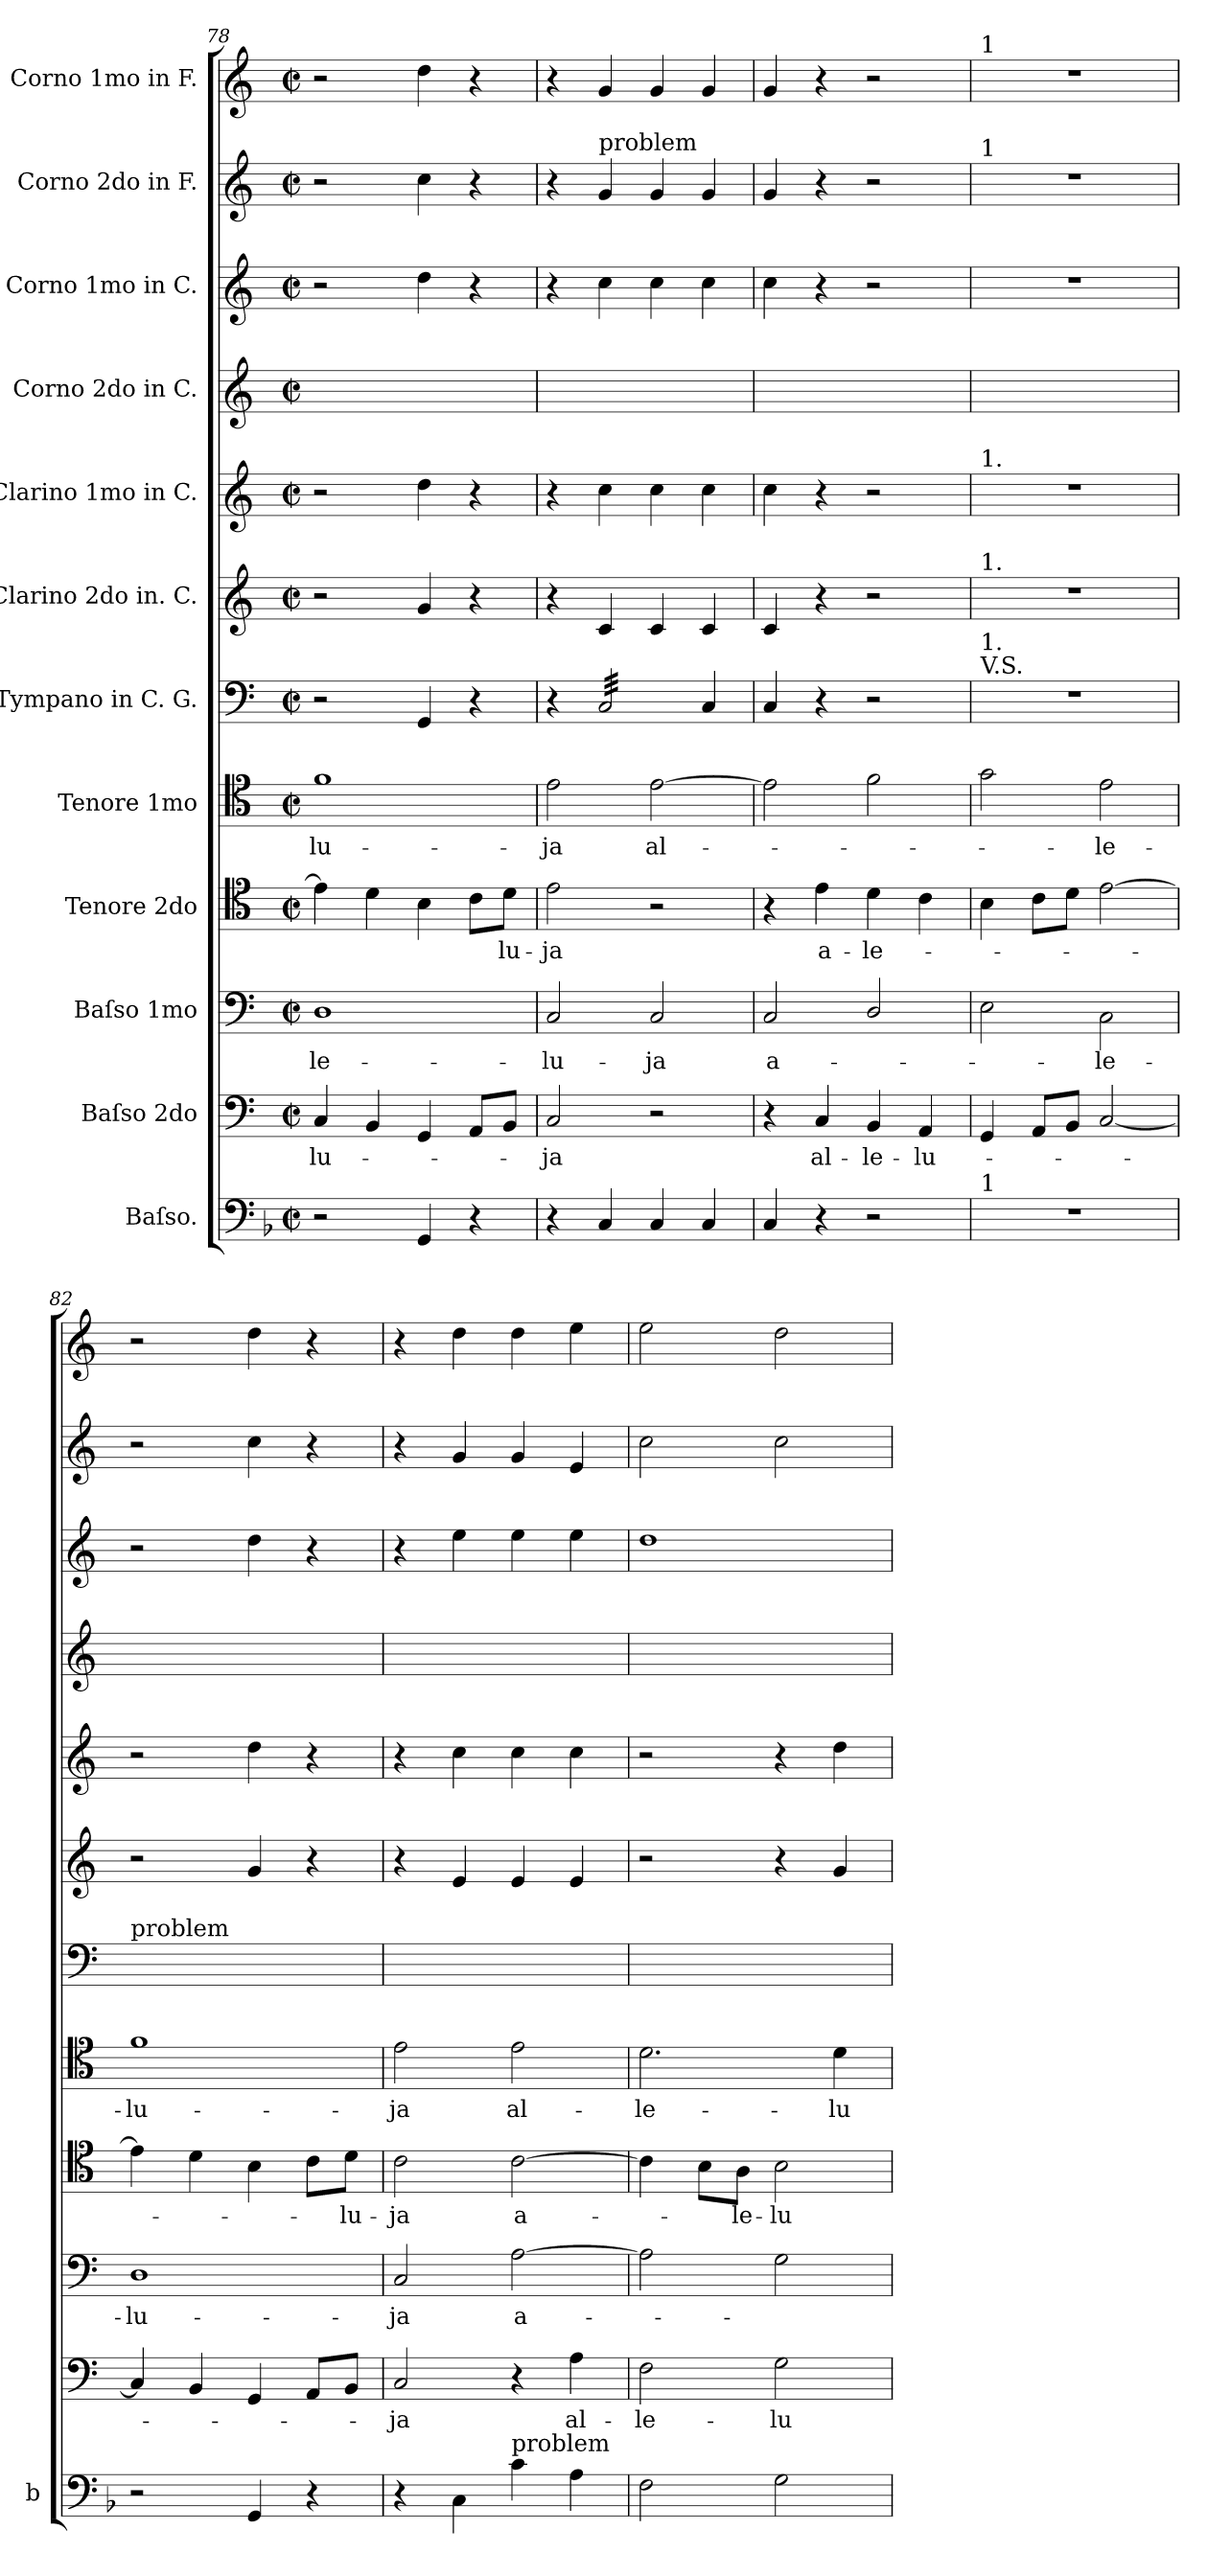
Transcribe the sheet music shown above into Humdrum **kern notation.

**kern	**kern	**text	**kern	**text	**kern	**text	**kern	**text	**kern	**kern	**kern	**kern	**kern	**kern	**kern
*part12	*part11	*part11	*part10	*part10	*part9	*part9	*part8	*part8	*part7	*part6	*part5	*part4	*part3	*part2	*part1
*staff12	*staff11	*staff11	*staff10	*staff10	*staff9	*staff9	*staff8	*staff8	*staff7	*staff6	*staff5	*staff4	*staff3	*staff2	*staff1
*I"Baſso.	*I"Baſso 2do	*	*I"Baſso 1mo	*	*I"Tenore 2do	*	*I"Tenore 1mo	*	*I"Tympano in C. G.	*I"Clarino 2do in. C.	*I"Clarino 1mo in C.	*I"Corno 2do in C.	*I"Corno 1mo in C.	*I"Corno 2do in F.	*I"Corno 1mo in F.
*I'b	*	*	*	*	*	*	*	*	*	*	*	*	*	*	*
*clefF4	*clefF4	*	*clefF4	*	*clefC4	*	*clefC4	*	*clefF4	*clefG2	*clefG2	*clefG2	*clefG2	*clefG2	*clefG2
*	*	*	*	*	*	*	*	*	*	*	*	*	*	*ITrd4c7	*ITrd4c7
*k[b-]	*k[]	*	*k[]	*	*k[]	*	*k[]	*	*k[]	*k[]	*k[]	*k[]	*k[]	*k[b-]	*k[b-]
*M2/2	*M2/2	*	*M2/2	*	*M2/2	*	*M2/2	*	*M2/2	*M2/2	*M2/2	*M2/2	*M2/2	*M2/2	*M2/2
*met(c|)	*met(c|)	*	*met(c|)	*	*met(c|)	*	*met(c|)	*	*met(c|)	*met(c|)	*met(c|)	*met(c|)	*met(c|)	*met(c|)	*met(c|)
=78	=78	=78	=78	=78	=78	=78	=78	=78	=78	=78	=78	=78	=78	=78	=78
2r	4C/	-lu-	1D	-le-	4e\]	.	1f	-lu-	2r	2r	2r	1ryy	2r	2r	2r
.	4BB/	.	.	.	4d\	.	.	.	.	.	.	.	.	.	.
4GG/	4GG/	.	.	.	4B\	.	.	.	4GG/	4g/	4dd\	.	4dd\	4f\	4g\
4r	8AA/L	.	.	.	8c\L	.	.	.	4r	4r	4r	.	4r	4r	4r
.	8BB/J	.	.	.	8d\J	-lu-	.	.	.	.	.	.	.	.	.
=79	=79	=79	=79	=79	=79	=79	=79	=79	=79	=79	=79	=79	=79	=79	=79
4r	2C/	-ja	2C/	-lu-	2e\	-ja	2e\	-ja	4r	4r	4r	1ryy	4r	4r	4r
!	!	!	!	!	!	!	!	!	!	!	!	!	!	!LO:TX:a:t=problem	!
*	*	*	*	*	*	*	*	*	*tremolo	*	*	*	*	*	*
4C/	.	.	.	.	.	.	.	.	32C/LLL	4c/	4cc\	.	4cc\	4c/	4c/
.	.	.	.	.	.	.	.	.	32C/	.	.	.	.	.	.
.	.	.	.	.	.	.	.	.	32C/	.	.	.	.	.	.
.	.	.	.	.	.	.	.	.	32C/	.	.	.	.	.	.
.	.	.	.	.	.	.	.	.	32C/	.	.	.	.	.	.
.	.	.	.	.	.	.	.	.	32C/	.	.	.	.	.	.
.	.	.	.	.	.	.	.	.	32C/	.	.	.	.	.	.
.	.	.	.	.	.	.	.	.	32C/	.	.	.	.	.	.
4C/	2r	.	2C/	-ja	2r	.	[2e\	al-	32C/	4c/	4cc\	.	4cc\	4c/	4c/
.	.	.	.	.	.	.	.	.	32C/	.	.	.	.	.	.
.	.	.	.	.	.	.	.	.	32C/	.	.	.	.	.	.
.	.	.	.	.	.	.	.	.	32C/	.	.	.	.	.	.
.	.	.	.	.	.	.	.	.	32C/	.	.	.	.	.	.
.	.	.	.	.	.	.	.	.	32C/	.	.	.	.	.	.
.	.	.	.	.	.	.	.	.	32C/	.	.	.	.	.	.
.	.	.	.	.	.	.	.	.	32C/JJJ	.	.	.	.	.	.
*	*	*	*	*	*	*	*	*	*Xtremolo	*	*	*	*	*	*
4C/	.	.	.	.	.	.	.	.	4C/	4c/	4cc\	.	4cc\	4c/	4c/
=80	=80	=80	=80	=80	=80	=80	=80	=80	=80	=80	=80	=80	=80	=80	=80
4C/	4r	.	2C/	a-	4r	.	2e\]	.	4C/	4c/	4cc\	1ryy	4cc\	4c/	4c/
4r	4C/	al-	.	.	4e\	a-	.	.	4r	4r	4r	.	4r	4r	4r
2r	4BB/	-le-	2D/	.	4d\	-le-	2f\	.	2r	2r	2r	.	2r	2r	2r
.	4AA/	-lu-	.	.	4c\	.	.	.	.	.	.	.	.	.	.
=81	=81	=81	=81	=81	=81	=81	=81	=81	=81	=81	=81	=81	=81	=81	=81
!	!	!	!	!	!	!	!	!	!	!	!	!	!	!	!LO:TX:a:t=1
!	!	!	!	!	!	!	!	!	!	!	!	!	!	!LO:TX:a:t=1	!
!	!	!	!	!	!	!	!	!	!	!	!LO:TX:a:t=1.	!	!	!	!
!	!	!	!	!	!	!	!	!	!	!LO:TX:a:t=1.	!	!	!	!	!
!	!	!	!	!	!	!	!	!	!LO:TX:a:t=V.S.	!	!	!	!	!	!
!	!	!	!	!	!	!	!	!	!LO:TX:a:t=1.	!	!	!	!	!	!
!LO:TX:a:t=1	!	!	!	!	!	!	!	!	!	!	!	!	!	!	!
1r	4GG/	.	2E\	.	4B\	.	2g\	.	1r	1r	1r	1ryy	1r	1r	1r
.	8AA/L	.	.	.	8c\L	.	.	.	.	.	.	.	.	.	.
.	8BB/J	.	.	.	8d\J	.	.	.	.	.	.	.	.	.	.
.	[2C/	.	2C\	-le-	[2e\	.	2e\	-le-	.	.	.	.	.	.	.
=82	=82	=82	=82	=82	=82	=82	=82	=82	=82	=82	=82	=82	=82	=82	=82
!	!	!	!	!	!	!	!	!	!LO:TX:a:t=problem	!	!	!	!	!	!
2r	4C/]	.	1D	-lu-	4e\]	.	1f	-lu-	1ryy	2r	2r	1ryy	2r	2r	2r
.	4BB/	.	.	.	4d\	.	.	.	.	.	.	.	.	.	.
4GG/	4GG/	.	.	.	4B\	.	.	.	.	4g/	4dd\	.	4dd\	4f\	4g\
4r	8AA/L	.	.	.	8c\L	.	.	.	.	4r	4r	.	4r	4r	4r
.	8BB/J	.	.	.	8d\J	-lu-	.	.	.	.	.	.	.	.	.
=83	=83	=83	=83	=83	=83	=83	=83	=83	=83	=83	=83	=83	=83	=83	=83
4r	2C/	-ja	2C/	-ja	2c\	-ja	2e\	-ja	1ryy	4r	4r	1ryy	4r	4r	4r
4C\	.	.	.	.	.	.	.	.	.	4e/	4cc\	.	4ee\	4c/	4g\
!LO:TX:a:t=problem	!	!	!	!	!	!	!	!	!	!	!	!	!	!	!
4c\	4r	.	[2A\	a-	[2c\	a-	2e\	al-	.	4e/	4cc\	.	4ee\	4c/	4g\
4A\	4A\	al-	.	.	.	.	.	.	.	4e/	4cc\	.	4ee\	4A/	4a\
=84	=84	=84	=84	=84	=84	=84	=84	=84	=84	=84	=84	=84	=84	=84	=84
2F\	2F\	-le-	2A\]	.	4c\]	.	2.d\	-le-	1ryy	2r	2r	1ryy	1dd	2f\	2a\
.	.	.	.	.	8B\L	.	.	.	.	.	.	.	.	.	.
.	.	.	.	.	8A\J	-le-	.	.	.	.	.	.	.	.	.
2G\	2G\	-lu-	2G\	.	2B\	-lu-	.	.	.	4r	4r	.	.	2f\	2g\
.	.	.	.	.	.	.	4d\	-lu-	.	4g/	4dd\	.	.	.	.
=	=	=	=	=	=	=	=	=	=	=	=	=	=	=	=
*-	*-	*-	*-	*-	*-	*-	*-	*-	*-	*-	*-	*-	*-	*-	*-
